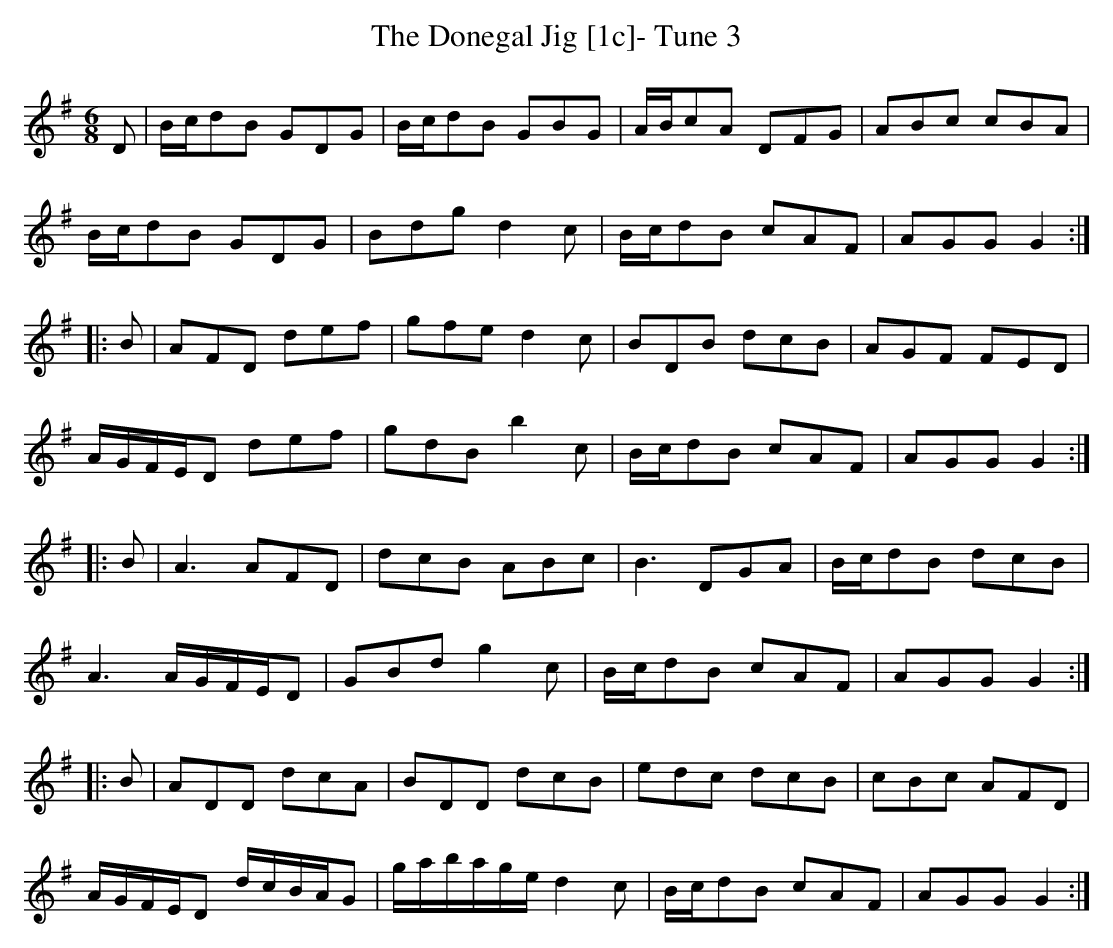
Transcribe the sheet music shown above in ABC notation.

X:1
T: The Donegal Jig [1c]- Tune 3
M: 6/8
L: 1/8
K: G
D \
|B/c/dB GDG |B/c/dB GBG |A/B/cA DFG |ABc cBA|
B/c/dB GDG |Bdg d2c |B/c/dB cAF |AGG G2 :|
|: B \
|AFD def |gfe d2c |BDB dcB |AGF FED|
A/G/F/E/D def |gdB b2c |B/c/dB cAF |AGG G2 :|
|: B \
|A3 AFD |dcB ABc |B3 DGA |B/c/dB dcB|
A3 A/G/F/E/D |GBd g2c |B/c/dB cAF |AGG G2 :|
|: B \
|ADD dcA |BDD dcB |edc dcB |cBc AFD|
A/G/F/E/D d/c/B/A/G |g/a/b/a/g/e/ d2c |B/c/dB cAF |AGG G2 :|
